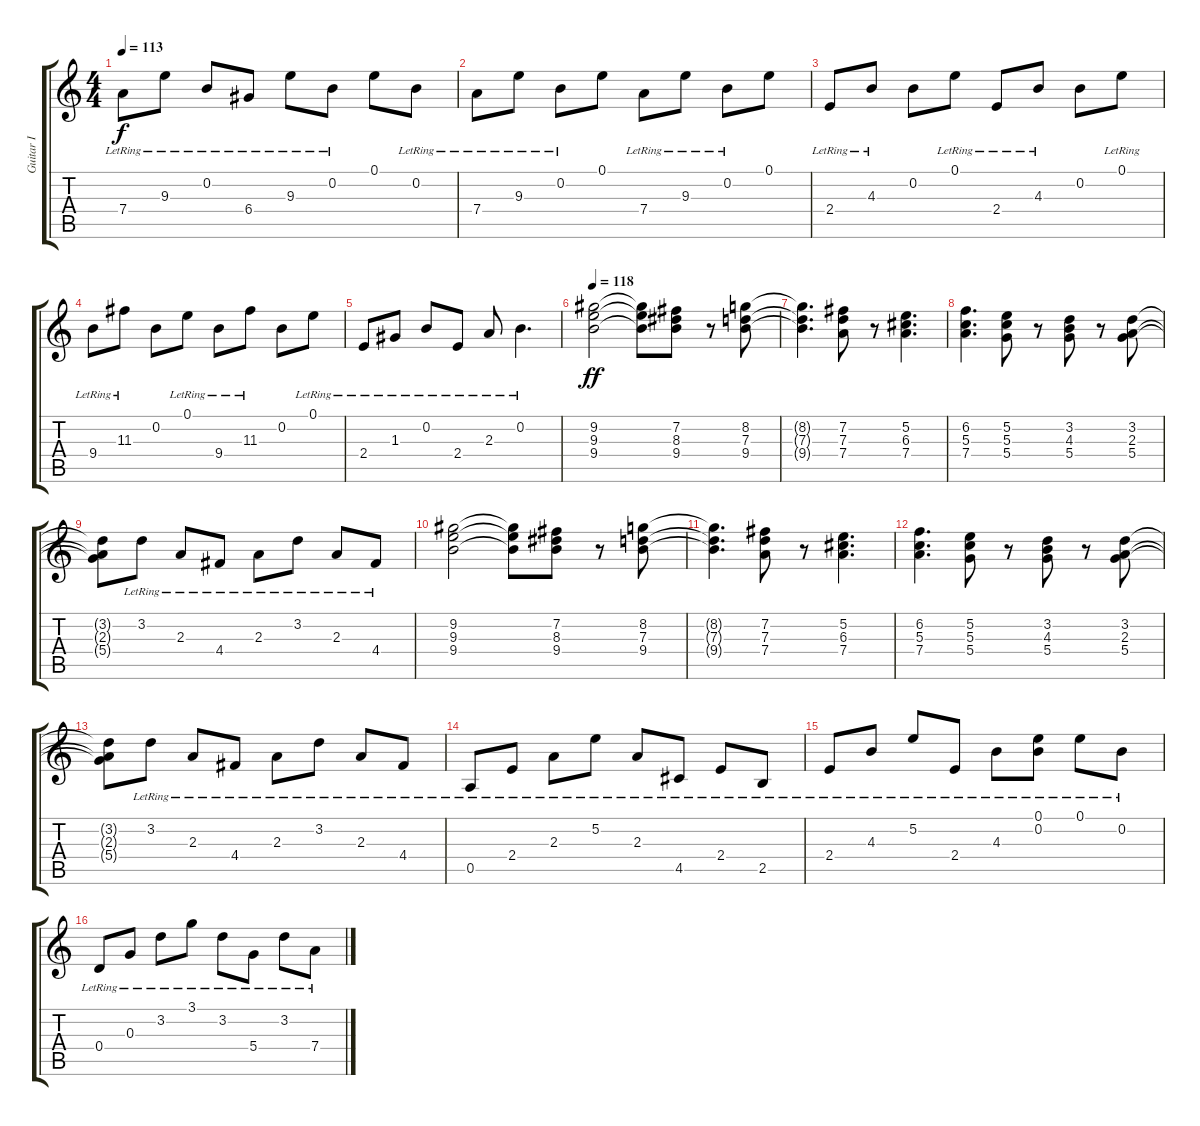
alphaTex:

\track ("Guitar I" "Guitar I") {instrument distortionguitar}
\staff {score tabs}
\tuning (E4 B3 G3 D3 A2 E2) {hide}
\ts (4 4)
\tempo 113
\clef g2
\ks c
7.4{lr}.8{dy f} 9.3{lr}.8 0.2{lr}.8 6.4{lr}.8 9.3{lr}.8 0.2{lr}.8 0.1.8 0.2{lr}.8 |
7.4{lr}.8 9.3{lr}.8 0.2{lr}.8 0.1.8 7.4{lr}.8 9.3{lr}.8 0.2{lr}.8 0.1.8 |
2.4{lr}.8 4.3{lr}.8 0.2.8 0.1{lr}.8 2.4{lr}.8 4.3{lr}.8 0.2.8 0.1{lr}.8 |
9.4{lr}.8 11.3{lr}.8 0.2.8 0.1{lr}.8 9.4{lr}.8 11.3{lr}.8 0.2.8 0.1{lr}.8 |
2.4{lr}.8 1.3{lr}.8 0.2{lr}.8 2.4{lr}.8 2.3{lr}.8 0.2{lr}.4{d} |
\tempo 118
(9.2 9.3 9.4).2{dy ff} (9.2{t} 9.3{t} 9.4{t}).8 (7.2 8.3 9.4).8 r.8 (8.2 7.3 9.4).8 |
(8.2{t} 7.3{t} 9.4{t}).4{d} (7.2 7.3 7.4).8 r.8 (5.2 6.3 7.4).4{d} |
(6.2 5.3 7.4).4{d} (5.2 5.3 5.4).8 r.8 (3.2 4.3 5.4).8 r.8 (3.2 2.3 5.4).8 |
(3.2{t} 2.3{t} 5.4{t}).8 3.2{lr}.8 2.3{lr}.8 4.4{lr}.8 2.3{lr}.8 3.2{lr}.8 2.3{lr}.8 4.4{lr}.8 |
(9.2 9.3 9.4).2 (9.2{t} 9.3{t} 9.4{t}).8 (7.2 8.3 9.4).8 r.8 (8.2 7.3 9.4).8 |
(8.2{t} 7.3{t} 9.4{t}).4{d} (7.2 7.3 7.4).8 r.8 (5.2 6.3 7.4).4{d} |
(6.2 5.3 7.4).4{d} (5.2 5.3 5.4).8 r.8 (3.2 4.3 5.4).8 r.8 (3.2 2.3 5.4).8 |
(3.2{t} 2.3{t} 5.4{t}).8 3.2{lr}.8 2.3{lr}.8 4.4{lr}.8 2.3{lr}.8 3.2{lr}.8 2.3{lr}.8 4.4{lr}.8 |
0.5{lr}.8 2.4{lr}.8 2.3{lr}.8 5.2{lr}.8 2.3{lr}.8 4.5{lr}.8 2.4{lr}.8 2.5{lr}.8 |
2.4{lr}.8 4.3{lr}.8 5.2{lr}.8 2.4{lr}.8 4.3{lr}.8 (0.1{lr} 0.2{lr}).8 0.1{lr}.8 0.2{lr}.8 |
0.4{lr}.8 0.3{lr}.8 3.2{lr}.8 3.1{lr}.8 3.2{lr}.8 5.4{lr}.8 3.2{lr}.8 7.4{lr}.8
